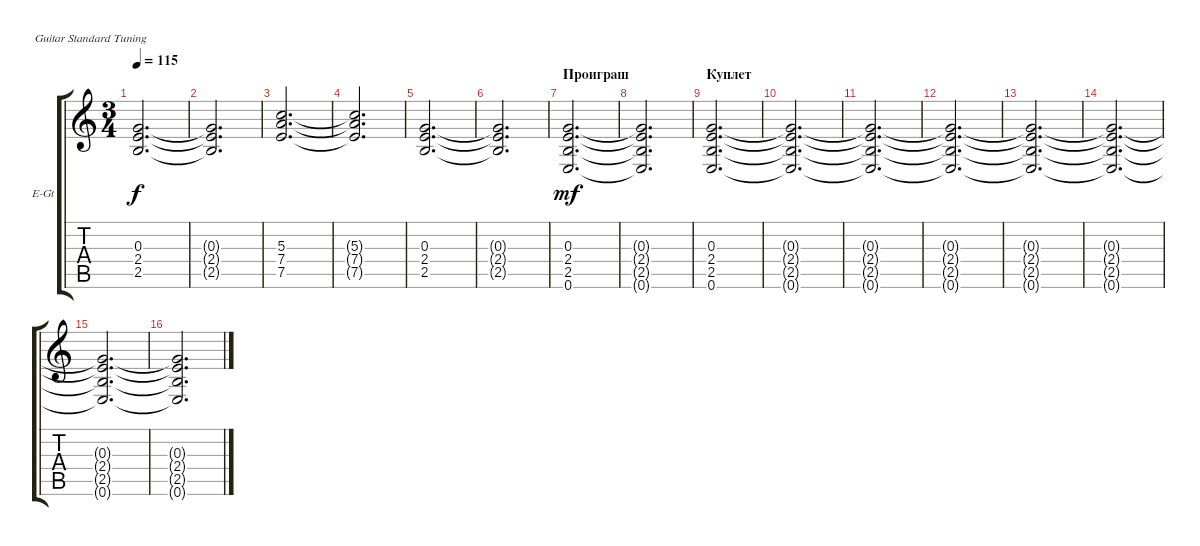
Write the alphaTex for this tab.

\defaultSystemsLayout 4
\bracketExtendMode groupsimilarinstruments
\firstSystemTrackNameOrientation horizontal
\otherSystemsTrackNameOrientation horizontal
\track ("А. Андреев" "E-Gt") {instrument electricguitarclean}
\staff {score tabs}
\tuning (E4 B3 G3 D3 A2 E2)
\ts (3 4)
\tempo 115
\clef g2
\scale
0.333333
\ks c
(2.5 2.4 0.3).2{d dy f} |
\scale
0.333333 (2.5{t} 2.4{t} 0.3{t}).2{d} |
(7.5 7.4 5.3).2{d} |
(7.5{t} 7.4{t} 5.3{t}).2{d} |
(2.5 2.4 0.3).2{d} |
(2.5{t} 2.4{t} 0.3{t}).2{d} |
\section ("" "Проиграш")
\scale
0.333333 (0.6 2.5 2.4 0.3).2{d dy mf} |
\scale
0.333333 (0.3{t} 2.4{t} 2.5{t} 0.6{t}).2{d} |
\section ("" "Куплет")
\scale
0.333333 (0.6 2.5 2.4 0.3).2{d} |
(0.3{t} 2.4{t} 2.5{t} 0.6{t}).2{d} |
(0.3{t} 2.4{t} 2.5{t} 0.6{t}).2{d} |
(0.3{t} 2.4{t} 2.5{t} 0.6{t}).2{d} |
(0.3{t} 2.4{t} 2.5{t} 0.6{t}).2{d} |
(0.3{t} 2.4{t} 2.5{t} 0.6{t}).2{d} |
(0.3{t} 2.4{t} 2.5{t} 0.6{t}).2{d} |
(0.3{t} 2.4{t} 2.5{t} 0.6{t}).2{d}
